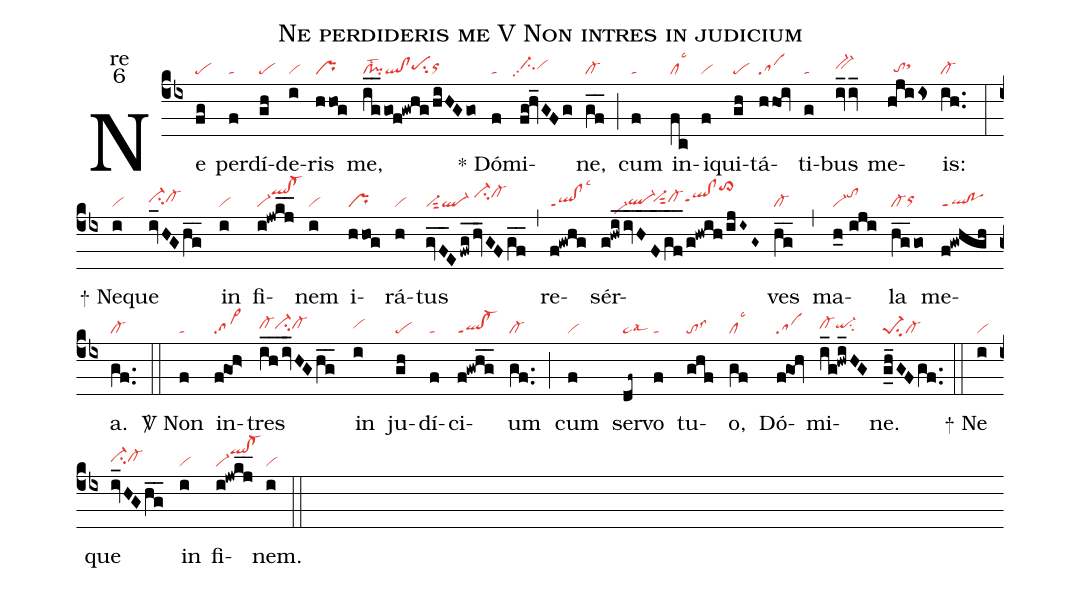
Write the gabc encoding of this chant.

name:Ne perdideris me V Non intres in judicium;
office-part:re;
mode:6;
nabc-lines:1;
%%
(cb4) Ne(fg|pe) per(f|ta)dí(gh|pe)de(i|vi)ris(hhog|pr) me,(ig__gof!gwhg/hiHGgo|cl!pilst2ql!clpehhsu2orhh) <sp>*</sp> Dó(f|ta)mi(fg!hv_GFg|ci-hhpp2vihh)ne,(gf__|cl-) (;) cum(f|ta) in(fc|cllsc3)i(f|vi)qui(gh|pe)tá(hhoi|sa)ti(g|ta)bus(iv_iv_|bv-hh) me(hjiis|//tohgsthi)is:(ih..|cl-) (:)

<sp>+</sp> Ne(i|vi)que(iv_HGhg__|ci-hhcl-hh) in(i|vi) fi(i!jwkj__|vi-qlhk!cl-hk)nem(i|vi) i(hhog|pr)rá(h|vi)tus(gvF__E/fwg_/hv_GFgf__|vi-sut2ql-/ci-hjcl-hj) (,) re(f!gwhg|ql!clppt1lsc3)sér(g!hwi_ivHF___gf__/g!hwih/ijI~G~|////vi-hcql-hg`vi-hhsut2cl-hhqlhh!clhhppt1to>hm)ves(hg__|cl-) (,) ma(h_0//iji|vi-tohj)la(hg__go|cl-orhh) me(f!gwhgh|ql!poppt1)a.(gf..|cl-) (::)

<sp>V/</sp> Non(f|ta) in(f@goh>|sa>)tres(ih__iv_HGhg__|cl-hhci-hhcl-hh) in(i|vihh) ju(gh|pe)dí(f|ta)ci(f!gwhg__|ql!cl-ppt1)um(gf..|cl-) (;) cum(f|vi) ser(df~|ta>lsal3)vo(f|ta) tu(ghf|tolss3)o,(gf|cllsc3) Dó(f@goh|sa)mi(i_g!hwi_HG|cl-hhqi-hhsu2)ne.(g_h_GFgf..|pe-1su2cl-) (::)

<sp>+</sp> Ne(i|vi)que(iv_HGhg__|ci-hhcl-hh) in(i|vi) fi(i!jwkj__|vi-qlhk!cl-hk)nem.(i|vi) (::)
